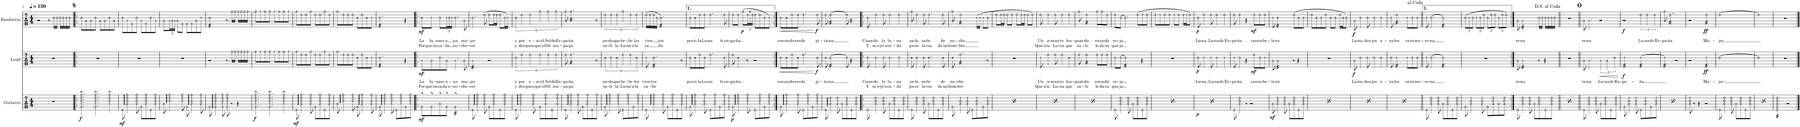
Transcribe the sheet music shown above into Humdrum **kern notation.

**kern	**dynam	**kern	**text	**text	**dynam	**kern	**text	**text	**dynam
*part3	*part3	*part2	*part2	*part2	*part2	*part1	*part1	*part1	*part1
*staff3	*staff3	*staff2	*staff2	*staff2	*staff2	*staff1	*staff1	*staff1	*staff1
*I"Guitarra	*	*I"Laúd	*	*	*	*I"Bandurria	*	*	*
*stria6	*	*stria6	*	*	*	*stria6	*	*	*
*	*	*	*	*	*	*	*	*	*
*k[b-e-]	*	*k[b-e-]	*	*	*	*k[f#]	*	*	*
*M4/4	*	*M4/4	*	*	*	*M4/4	*	*	*
*MM130	*	*MM130	*	*	*	*MM130	*	*	*
=1	=1	=1	=1	=1	=1	=1	=1	=1	=1
1r	.	1r	.	.	.	2r	.	.	.
.	.	.	.	.	.	8r	.	.	.
.	.	.	.	.	.	16cc-\LL	.	.	.
.	.	.	.	.	.	16cc-\JJ	.	.	.
.	.	.	.	.	.	16cc-\LL	.	.	.
.	.	.	.	.	.	16cc-\	.	.	.
.	.	.	.	.	.	16cc-\	.	.	.
.	.	.	.	.	.	16cc-\JJ	.	.	.
=2!|:	=2!|:	=2!|:	=2!|:	=2!|:	=2!|:	=2!|:	=2!|:	=2!|:	=2!|:
!	!LO:DY:b	!	!	!	!	!	!	!	!
4.BBn\^ 4.E-\^ 4.A\^ 4.Bn\^ 4.f#X\^	f	1r	.	.	.	8cc-\L	.	.	.
.	.	.	.	.	.	8b-\	.	.	.
.	.	.	.	.	.	8a\	.	.	.
4.BB\^ 4.E-\^ 4.A\^ 4.B\^ 4.f#\^	.	.	.	.	.	8cc-\J	.	.	.
.	.	.	.	.	.	8b-\L	.	.	.
.	.	.	.	.	.	8a\	.	.	.
4E-X\^ 4A\^ 4B\^ 4f#\^	.	.	.	.	.	8cc-\	.	.	.
.	.	.	.	.	.	8b-\J	.	.	.
=3	=3	=3	=3	=3	=3	=3	=3	=3	=3
!	!LO:DY:b	!	!	!	!	!	!	!	!
8FF-X\	mf	1r	.	.	.	8cc-\L	.	.	.
4En\:: 4G\:: 4c-X\:: 4e\::	.	.	.	.	.	8g\	.	.	.
.	.	.	.	.	.	8e\	.	.	.
8E\ 8G\ 8Bn\ 8e\	.	.	.	.	.	8cc-X\J	.	.	.
8C-X\L	.	.	.	.	.	8g\L	.	.	.
8E\ 8G\ 8B\ 8e\	.	.	.	.	.	8e\	.	.	.
8FF-\	.	.	.	.	.	8b\	.	.	.
8E\ 8G\ 8B\ 8e\J	.	.	.	.	.	8g\J	.	.	.
=4	=4	=4	=4	=4	=4	=4	=4	=4	=4
8D\	.	1r	.	.	.	8a\L	.	.	.
*	*	*	*	*	*	*Xbrackettup	*	*	*
4A\:: 4d\:: 4f#\::	.	.	.	.	.	24g\L	.	.	.
.	.	.	.	.	.	24a\	.	.	.
.	.	.	.	.	.	24g\JJ	.	.	.
.	.	.	.	.	.	8f#\L	.	.	.
8A\ 8d\ 8f#\	.	.	.	.	.	8e\J	.	.	.
8C\	.	.	.	.	.	8d#\L	.	.	.
4En\:: 4G\:: 4c\:: 4e\::	.	.	.	.	.	8e\	.	.	.
.	.	.	.	.	.	8f#\	.	.	.
8E\ 8G\ 8c\ 8e\	.	.	.	.	.	8cc\J	.	.	.
=5	=5	=5	=5	=5	=5	=5	=5	=5	=5
8C-X\	.	2r	.	.	.	2cc-\	.	.	.
4BB\:: 4E-X\:: 4A\:: 4c-X\:: 4f#\::	.	.	.	.	.	.	.	.	.
8BB\ 8E-\ 8A\ 8c-\ 8f#\	.	.	.	.	.	.	.	.	.
8BB\ 8E-\ 8A\ 8c-\ 8f#\	.	8r	.	.	.	8r	.	.	.
8r	.	16b\LL	.	.	.	16bb\LL	.	.	.
.	.	16b\JJ	.	.	.	16bb\JJ	.	.	.
4r	.	16b\LL	.	.	.	16bb\LL	.	.	.
.	.	16b\	.	.	.	16bb\	.	.	.
.	.	16b\	.	.	.	16bb\	.	.	.
.	.	16b\JJ	.	.	.	16bb\JJ	.	.	.
=6	=6	=6	=6	=6	=6	=6	=6	=6	=6
!	!LO:DY:b	!	!	!	!	!	!	!	!
4.BBn\^ 4.E-\^ 4.A\^ 4.Bn\^ 4.f#X\^	f	8cc-X\L	.	.	.	8ccc-X\L	.	.	.
.	.	8b-X\	.	.	.	8bb-X\	.	.	.
.	.	8a\	.	.	.	8aa\	.	.	.
4.BB\^ 4.E-\^ 4.A\^ 4.B\^ 4.f#\^	.	8cc-\J	.	.	.	8ccc-\J	.	.	.
.	.	8b-\L	.	.	.	8bb-\L	.	.	.
.	.	8a\	.	.	.	8aa\	.	.	.
4E-X\^ 4A\^ 4B\^ 4f#\^	.	8cc-\	.	.	.	8ccc-\	.	.	.
.	.	8b-\J	.	.	.	8bb-\J	.	.	.
=7	=7	=7	=7	=7	=7	=7	=7	=7	=7
!	!LO:DY:b	!	!	!	!	!	!	!	!
8FF-X\	mf	8cc-X\L	.	.	.	8ccc-X\L	.	.	.
4En\:: 4G\:: 4c-X\:: 4e\::	.	8g\	.	.	.	8gg\	.	.	.
.	.	8e\	.	.	.	8ee\	.	.	.
8E\ 8G\ 8Bn\ 8e\	.	8cc-X\J	.	.	.	8ccc-X\J	.	.	.
8C-X\L	.	8g\L	.	.	.	8gg\L	.	.	.
8E\ 8G\ 8B\ 8e\	.	8e\	.	.	.	8ee\	.	.	.
8FF-\	.	8b\	.	.	.	8bb\	.	.	.
8E\ 8G\ 8B\ 8e\J	.	8g\J	.	.	.	8gg\J	.	.	.
=8	=8	=8	=8	=8	=8	=8	=8	=8	=8
8D\	.	8a\L	.	.	.	8aa\L	.	.	.
4A\:: 4d\:: 4f#\::	.	8g\	.	.	.	8gg\	.	.	.
.	.	8f#\	.	.	.	8ff#\	.	.	.
8A\ 8d\ 8f#\	.	8e\J	.	.	.	8ee\J	.	.	.
8C\	.	8d#\L	.	.	.	8dd#\L	.	.	.
4En\:: 4G\:: 4c\:: 4e\::	.	8e\	.	.	.	8ee\	.	.	.
.	.	8d#\	.	.	.	8dd#\	.	.	.
8E\ 8G\ 8c\ 8e\	.	8c\J	.	.	.	8cc\J	.	.	.
=9	=9	=9	=9	=9	=9	=9	=9	=9	=9
8C-X\	.	2.c-\	.	.	.	2.cc-\	.	.	.
4E-X\:: 4A\:: 4c-X\:: 4f#\::	.	.	.	.	.	.	.	.	.
8E-\ 8A\ 8c-\ 8f#\	.	.	.	.	.	.	.	.	.
8GG-X\L	.	.	.	.	.	.	.	.	.
8E-\ 8A\ 8B\ 8f#\	.	.	.	.	.	.	.	.	.
8C-\	.	4r	.	.	.	4r	.	.	.
8E-\ 8A\ 8B\ 8f#\J	.	.	.	.	.	.	.	.	.
=10!|:	=10!|:	=10!|:	=10!|:	=10!|:	=10!|:	=10!|:	=10!|:	=10!|:	=10!|:
!	!LO:DY:b	!	!LO:LY:b	!LO:LY:b	!LO:DY:b	!	!LO:LY:b	!LO:LY:b	!LO:DY:b
8C-X^^\L	mf	8G\L	La	Por	mf	8cc-\L	La	Por	mf
!	!	!	!LO:LY:b	!LO:LY:b	!	!	!LO:LY:b	!LO:LY:b	!
8Cn^^\	.	8A\	lu	que'en	.	8cc\J	lu	que'en	.
!	!	!	!LO:LY:b	!LO:LY:b	!	!	!LO:LY:b	!LO:LY:b	!
8D^^\	.	8B\	-naes	ca-	.	8ee--\L	-naes	ca-	.
!	!	!	!LO:LY:b	!LO:LY:b	!	!	!LO:LY:b	!LO:LY:b	!
8C^^\J	.	8A\J	u-	-da'a-	.	24cc\L	u	-da	.
.	.	.	.	.	.	24dd\	.	.	.
.	.	.	.	.	.	24cc\JJ	.	.	.
!	!	!	!LO:LY:b	!LO:LY:b	!	!	!LO:LY:b	!LO:LY:b	!
2C-X^^\	.	4.G\	-na	-no-	.	4.cc-\	na	no-	.
!	!	!	!LO:LY:b	!LO:LY:b	!	!	!LO:LY:b	!LO:LY:b	!
.	.	8G-\	mu-	-che-	.	8b--\	mu-	-che-	.
=11	=11	=11	=11	=11	=11	=11	=11	=11	=11
!	!	!	!LO:LY:b	!LO:LY:b	!	!	!LO:LY:b	!LO:LY:b	!
8FF-X\	.	2G\	-jer	-cer	.	4.cc-\	-jer	-cer	.
4En\:: 4G\:: 4c-X\:: 4e\::	.	.	.	.	.	.	.	.	.
8E\ 8G\ 8Bn\ 8e\	.	.	.	.	.	(8ff-\	.	.	.
8C-X\L	.	2r	.	.	.	8gg-\L	.	.	.
8E\ 8G\ 8B\ 8e\	.	.	.	.	.	16gg\L	.	.	.
.	.	.	.	.	.	16gg-\JJ	.	.	.
8FF-\	.	.	.	.	.	8ff-\L	.	.	.
8E\ 8G\ 8B\ 8e\J	.	.	.	.	.	16ee--\L	.	.	.
.	.	.	.	.	.	16cc\JJ)	.	.	.
=12	=12	=12	=12	=12	=12	=12	=12	=12	=12
!	!	!	!LO:LY:b	!LO:LY:b	!	!	!	!	!
*	*	*	*	*	*	*brackettup	*	*	*
!	!	!	!	!	!	!	!LO:LY:b	!LO:LY:b	!
8FF-X\	.	6B\	y	y	.	6b\	y	y	.
4En\:: 4G\:: 4c-X\:: 4e\::	.	.	.	.	.	.	.	.	.
!	!	!	!LO:LY:b	!LO:LY:b	!	!	!LO:LY:b	!LO:LY:b	!
.	.	6e\	por	des-	.	6ee\	por	des-	.
!	!	!	!LO:LY:b	!LO:LY:b	!	!	!LO:LY:b	!LO:LY:b	!
.	.	6g\	e-	-pues	.	6gg\	e-	-pues	.
8E\ 8G\ 8Bn\ 8e\	.	.	.	.	.	.	.	.	.
!	!	!	!LO:LY:b	!LO:LY:b	!	!	!LO:LY:b	!LO:LY:b	!
8C-X\L	.	6g\	-so'el	que'el	.	6bb\	-so'el	que'el	.
8D\ 8A-X\ 8B\ 8e\	.	.	.	.	.	.	.	.	.
!	!	!	!LO:LY:b	!LO:LY:b	!	!	!LO:LY:b	!LO:LY:b	!
.	.	6g\	Sol	Sil	.	6bb\	Sol	Sil	.
8FF-\	.	.	.	.	.	.	.	.	.
!	!	!	!LO:LY:b	!LO:LY:b	!	!	!LO:LY:b	!LO:LY:b	!
.	.	6g\	deEs-	sea-	.	6bb\	deEs-	sea-	.
8D\ 8G#X\ 8B\ 8e\J	.	.	.	.	.	.	.	.	.
=13	=13	=13	=13	=13	=13	=13	=13	=13	=13
!	!	!	!LO:LY:b	!LO:LY:b	!	!	!LO:LY:b	!LO:LY:b	!
8FF-X\	.	8g\	-pa-	-pa-	.	8ccc-\	-pa-	-pa-	.
!	!	!	!LO:LY:b	!LO:LY:b	!	!	!LO:LY:b	!LO:LY:b	!
4F-X\:: 4A\:: 4c\:: 4e\::	.	2.g-\	-ña	-ga	.	2.bb--\	-ña	-ga	.
8F-\ 8A\ 8c\ 8e\	.	.	.	.	.	.	.	.	.
8AA\L	.	.	.	.	.	.	.	.	.
8F-\ 8A\ 8c\ 8e\	.	.	.	.	.	.	.	.	.
8FF-\	.	.	.	.	.	.	.	.	.
8F-\ 8A\ 8c\ 8e\J	.	8r	.	.	.	8r	.	.	.
=14	=14	=14	=14	=14	=14	=14	=14	=14	=14
!	!	!	!LO:LY:b	!LO:LY:b	!	!	!LO:LY:b	!LO:LY:b	!
8C-X\	.	6e-\	an-	sa-	.	6ff#\	an-	sa-	.
4E-X\:: 4A\:: 4c-X\:: 4f#\::	.	.	.	.	.	.	.	.	.
!	!	!	!LO:LY:b	!LO:LY:b	!	!	!LO:LY:b	!LO:LY:b	!
.	.	6e\	-da	-le	.	6gg\	-da	-le	.
!	!	!	!LO:LY:b	!LO:LY:b	!	!	!LO:LY:b	!LO:LY:b	!
.	.	6e-\	que	la	.	6ff#\	que	la	.
8E-\ 8A\ 8c-\ 8f#\	.	.	.	.	.	.	.	.	.
!	!	!	!LO:LY:b	!LO:LY:b	!	!	!LO:LY:b	!LO:LY:b	!
8GG-X\L	.	6f#\	be-	Lu-	.	6aa\	be-	Lu-	.
8E-\ 8A\ 8B\ 8f#\	.	.	.	.	.	.	.	.	.
!	!	!	!LO:LY:b	!LO:LY:b	!	!	!LO:LY:b	!LO:LY:b	!
.	.	6e\	-be	-na'a	.	6gg\	-be	-na'a	.
8C-\	.	.	.	.	.	.	.	.	.
!	!	!	!LO:LY:b	!LO:LY:b	!	!	!LO:LY:b	!LO:LY:b	!
.	.	6e-\	los	la	.	6ff#\	los	la	.
8E-\ 8A\ 8B\ 8f#\J	.	.	.	.	.	.	.	.	.
=15	=15	=15	=15	=15	=15	=15	=15	=15	=15
!	!	!	!LO:LY:b	!LO:LY:b	!	!	!LO:LY:b	!LO:LY:b	!
8FF-X\	.	8c\	vien-	ca-	.	(16ff-\LL	vien	ca	.
.	.	.	.	.	.	16gg-\	.	.	.
!	!	!	!LO:LY:b	!LO:LY:b	!	!	!	!	!
4En\:: 4G\:: 4c-X\:: 4e\::	.	2.c-\	-tos	-lle	.	16ff-\	.	.	.
.	.	.	.	.	.	16ee--\JJ	.	.	.
!	!	!	!	!	!	!	!LO:LY:b	!LO:LY:b	!
.	.	.	.	.	.	2.cc-\)	tos	lle	.
8E\ 8G\ 8Bn\ 8e\	.	.	.	.	.	.	.	.	.
8C-X\L	.	.	.	.	.	.	.	.	.
8E\ 8G\ 8B\ 8e\	.	.	.	.	.	.	.	.	.
8FF-\	.	.	.	.	.	.	.	.	.
8E\ 8G\ 8B\ 8e\J	.	8r	.	.	.	.	.	.	.
=16	=16	=16	=16	=16	=16	=16	=16	=16	=16
!	!	!	!LO:LY:b	!	!	!	!LO:LY:b	!	!
8C\	.	8c#\L	por	.	.	8dd-\L	por	.	.
!	!	!	!LO:LY:b	!	!	!	!LO:LY:b	!	!
4En\:: 4G\:: 4c\:: 4e\::	.	8e-\	si	.	.	8ee-\	si	.	.
!	!	!	!LO:LY:b	!	!	!	!LO:LY:b	!	!
.	.	8f-\	la	.	.	8ee\	la	.	.
!	!	!	!LO:LY:b	!	!	!	!LO:LY:b	!	!
8E\ 8G\ 8c\ 8e\	.	8e-\J	Lu-	.	.	8gg-\J	Lu-	.	.
!	!	!	!LO:LY:b	!	!	!	!LO:LY:b	!	!
8GG\L	.	4.e\	-na	.	.	4.gg\	-na	.	.
8E\ 8G\ 8c\ 8e\	.	.	.	.	.	.	.	.	.
8C\	.	.	.	.	.	.	.	.	.
!	!	!	!LO:LY:b	!	!	!	!LO:LY:b	!	!
8E\ 8G\ 8c\ 8e\J	.	8e-\	le'en-	.	.	8gg-\	le'en-	.	.
=17	=17	=17	=17	=17	=17	=17	=17	=17	=17
!	!LO:DY:b	!	!LO:LY:b	!	!	!	!LO:LY:b	!	!
8C-X\	p	8e\	-ga-	.	.	8gg\L	-ga-	.	.
!	!	!	!LO:LY:b	!	!	!	!LO:LY:b	!	!
4E-X\:: 4A\:: 4c-X\:: 4f#\::	.	4e-\	-ña...	.	.	8gg-\J	-ña...	.	.
!	!	!	!	!	!	!	!	!	!LO:DY:b
.	.	.	.	.	.	(8bb--\L	.	.	p
*	*	*	*	*	*	*Xbrackettup	*	*	*
8E-\ 8A\ 8c-\ 8f#\	.	8r	.	.	.	24gg\L	.	.	.
.	.	.	.	.	.	24aa\	.	.	.
.	.	.	.	.	.	24gg\JJ	.	.	.
8GG-X\L	.	2r	.	.	.	8gg-\L	.	.	.
8E-\ 8A\ 8B\ 8f#\	.	.	.	.	.	8ff-\	.	.	.
8C-\	.	.	.	.	.	8ee--\	.	.	.
8E-\ 8A\ 8B\ 8f#\J	.	.	.	.	.	8cc\J)	.	.	.
=18:|!	=18:|!	=18:|!	=18:|!	=18:|!	=18:|!	=18:|!	=18:|!	=18:|!	=18:|!
!	!	!	!LO:LY:b	!	!LO:HP:b	!	!LO:LY:b	!	!LO:HP:b
8C\	.	8d-\L	con	.	<	8dd-\L	con	.	<
!	!	!	!LO:LY:b	!	!	!	!LO:LY:b	!	!
4En\:: 4G\:: 4c\:: 4e\::	.	8e-\	an-	.	.	8ee-\	an-	.	.
!	!	!	!LO:LY:b	!	!	!	!LO:LY:b	!	!
.	.	8f-\	-da-	.	.	8ff-\	-da-	.	.
!	!	!	!LO:LY:b	!	!	!	!LO:LY:b	!	!
8E\ 8G\ 8c\ 8e\	.	8e-\J	-res	.	.	8gg-\J	-res	.	.
!	!	!	!LO:LY:b	!	!	!	!LO:LY:b	!	!
8GG-X\L	.	4.f-\	de	.	.	4.gg\	de	.	.
8E-\ 8A\ 8B\ 8f#\	.	.	.	.	.	.	.	.	.
8C-\	.	.	.	.	.	.	.	.	.
!	!	!	!LO:LY:b	!	!LO:DY:n=1:b	!	!LO:LY:b	!	!LO:DY:n=1:b
8E-\ 8A\ 8B\ 8f#\J	.	8e-\	gi-	.	[ f	8gg-\	gi-	.	[ f
=19	=19	=19	=19	=19	=19	=19	=19	=19	=19
!	!	!	!LO:LY:b	!	!	!	!LO:LY:b	!	!
8FF-X\	.	8e-\	-ta-	.	.	8gg-\	-ta-	.	.
!	!	!	!LO:LY:b	!	!	!	!LO:LY:b	!	!
4En\:: 4G#X\:: 4c-X\::	.	[2d-\	-na	.	.	[2ff-\	-na	.	.
8E\ 8G#\ 8Bn\	.	.	.	.	.	.	.	.	.
8D\L	.	.	.	.	.	.	.	.	.
8D\ 8A\ 8d\	.	8d-\]	.	.	.	8ff-\]	.	.	.
8FF#X\	.	4r	.	.	.	4r	.	.	.
8D\ 8A\ 8d\J	.	.	.	.	.	.	.	.	.
=20!|:	=20!|:	=20!|:	=20!|:	=20!|:	=20!|:	=20!|:	=20!|:	=20!|:	=20!|:
!	!	!	!LO:LY:b	!LO:LY:b	!	!	!LO:LY:b	!LO:LY:b	!
8GG\	.	8d\	Cuan-	Y	.	8ee--\	Cuan-	Y	.
!	!	!	!LO:LY:b	!LO:LY:b	!	!	!LO:LY:b	!LO:LY:b	!
4D\ 4G\ 4c-X\	.	4d\	-do	se'o-	.	4gg\	-do	se'o-	.
!	!	!	!LO:LY:b	!LO:LY:b	!	!	!LO:LY:b	!LO:LY:b	!
8D\ 8G\ 8c-\	.	8d\	la	-ye'a	.	8gg\	la	-ye'a	.
!	!	!	!LO:LY:b	!LO:LY:b	!	!	!LO:LY:b	!LO:LY:b	!
8D\L	.	4d\	lu-	ca-	.	4gg\	lu-	ca-	.
8D\ 8G\ 8c-\	.	.	.	.	.	.	.	.	.
!	!	!	!LO:LY:b	!LO:LY:b	!	!	!LO:LY:b	!LO:LY:b	!
8GG\	.	4d\	-na	-da	.	4gg-\	-na	-da	.
8D\ 8G\ 8c-\J	.	.	.	.	.	.	.	.	.
=21	=21	=21	=21	=21	=21	=21	=21	=21	=21
!	!	!	!LO:LY:b	!LO:LY:b	!	!	!LO:LY:b	!LO:LY:b	!
8GG\	.	8e-\	sa-	pa-	.	8bb--\	sa-	pa-	.
!	!	!	!LO:LY:b	!LO:LY:b	!	!	!LO:LY:b	!LO:LY:b	!
4D\ 4G\ 4c-X\	.	4e-\	-le,	-so	.	4gg\	-le,	-so	.
!	!	!	!LO:LY:b	!LO:LY:b	!	!	!LO:LY:b	!LO:LY:b	!
8D\ 8G\ 8c-\	.	8e-\	sa-	la	.	8gg\	sa-	la	.
!	!	!	!LO:LY:b	!LO:LY:b	!	!	!LO:LY:b	!LO:LY:b	!
8D\L	.	4.e-\	-le	voz	.	4.gg\	-le	voz	.
8F\ 8G\ 8c-\	.	.	.	.	.	.	.	.	.
8GG\	.	.	.	.	.	.	.	.	.
!	!	!	!LO:LY:b	!LO:LY:b	!	!	!LO:LY:b	!LO:LY:b	!
8F\ 8G\ 8c-\J	.	8e-\	de	de'un	.	8gg-\	de	de'un	.
=22	=22	=22	=22	=22	=22	=22	=22	=22	=22
!	!	!	!LO:LY:b	!LO:LY:b	!	!	!LO:LY:b	!LO:LY:b	!
8C\	.	8e-\	no-	hom-	.	8bb--\	no-	hom-	.
!	!	!	!LO:LY:b	!LO:LY:b	!	!	!LO:LY:b	!LO:LY:b	!
4En\ 4G\ 4c\	.	2.f-\	-che	-bre	.	2gg\	-che	-bre	.
8E\ 8G\ 8c\	.	.	.	.	.	.	.	.	.
8GG\L	.	.	.	.	.	.	.	.	.
8E\ 8G\ 8c\	.	.	.	.	.	(16cc\LL	.	.	.
.	.	.	.	.	.	16cc\JJ	.	.	.
8C\	.	.	.	.	.	8cc\L	.	.	.
8E\ 8G\ 8c\J	.	8r	.	.	.	8ee--\J	.	.	.
=23	=23	=23	=23	=23	=23	=23	=23	=23	=23
8C\	.	1r	.	.	.	8ee\L	.	.	.
4En\ 4G\ 4c\	.	.	.	.	.	16ee\L	.	.	.
.	.	.	.	.	.	16ee\JJ	.	.	.
.	.	.	.	.	.	8ff-\L	.	.	.
8E\ 8G\ 8c\	.	.	.	.	.	8gg-\J	.	.	.
8GG\L	.	.	.	.	.	8gg\L	.	.	.
8E\ 8G\ 8c\	.	.	.	.	.	16gg\L	.	.	.
.	.	.	.	.	.	16gg\JJ	.	.	.
8C\	.	.	.	.	.	8gg\L	.	.	.
8E\ 8G\ 8c\J	.	.	.	.	.	8gg-\J)	.	.	.
=24	=24	=24	=24	=24	=24	=24	=24	=24	=24
!	!	!	!LO:LY:b	!LO:LY:b	!	!	!LO:LY:b	!LO:LY:b	!
8C\	.	8c\	Un	Que'a	.	8ff-\	Un	Que'a	.
!	!	!	!LO:LY:b	!LO:LY:b	!	!	!LO:LY:b	!LO:LY:b	!
4En\ 4G\ 4c\	.	4e\	a-	la	.	4gg\	a-	la	.
!	!	!	!LO:LY:b	!LO:LY:b	!	!	!LO:LY:b	!LO:LY:b	!
8E\ 8G\ 8c\	.	8e\	-man-	Lu-	.	8gg\	-man-	Lu-	.
!	!	!	!LO:LY:b	!LO:LY:b	!	!	!LO:LY:b	!LO:LY:b	!
8GG\L	.	4e\	-te	-na	.	4gg\	-te	-na	.
8E\ 8G\ 8c\	.	.	.	.	.	.	.	.	.
!	!	!	!LO:LY:b	!LO:LY:b	!	!	!LO:LY:b	!LO:LY:b	!
8C\	.	4e-\	lea-	que	.	4gg-\	lea-	que	.
8E\ 8G\ 8c\J	.	.	.	.	.	.	.	.	.
=25	=25	=25	=25	=25	=25	=25	=25	=25	=25
!	!	!	!LO:LY:b	!LO:LY:b	!	!	!LO:LY:b	!LO:LY:b	!
8C\	.	8g-\	-guar-	sa-	.	8bb--\	-guar-	sa-	.
!	!	!	!LO:LY:b	!LO:LY:b	!	!	!LO:LY:b	!LO:LY:b	!
4En\ 4G\ 4c\	.	2e\	-da	-le	.	2gg\	-da	-le	.
8E\ 8G\ 8c\	.	.	.	.	.	.	.	.	.
8GG\L	.	.	.	.	.	.	.	.	.
!	!	!	!LO:LY:b	!LO:LY:b	!	!	!LO:LY:b	!LO:LY:b	!
8E\ 8G\ 8c\	.	8f#\L	en	le	.	8aa\L	en	le	.
!	!	!	!LO:LY:b	!LO:LY:b	!	!	!LO:LY:b	!LO:LY:b	!
8C\	.	8g\	ca-	da	.	8ccc-\	ca-	da	.
!	!	!	!LO:LY:b	!LO:LY:b	!	!	!LO:LY:b	!LO:LY:b	!
8E\ 8G\ 8c\J	.	8e\J	-da	su	.	8gg\J	-da	su	.
=26	=26	=26	=26	=26	=26	=26	=26	=26	=26
!	!	!	!LO:LY:b	!LO:LY:b	!	!	!LO:LY:b	!LO:LY:b	!
8GG\	.	8d\L	re-	que-	.	8ff-\L	re-	que-	.
!	!	!	!LO:LY:b	!LO:LY:b	!	!	!LO:LY:b	!LO:LY:b	!
4D\ 4G\ 4c-X\	.	[8d\J	-ja	-ja	.	[8dd\J	-ja	-ja	.
.	.	2d\]	.	.	.	4.ee--\]	.	.	.
8D\ 8G\ 8c-\	.	.	.	.	.	.	.	.	.
8D\L	.	.	.	.	.	.	.	.	.
8D\ 8G\ 8c-\	.	.	.	.	.	(8ff#\L	.	.	.
8GG\	.	4r	.	.	.	8ff\	.	.	.
8D\ 8G\ 8c-\J	.	.	.	.	.	8ee\J	.	.	.
=27	=27	=27	=27	=27	=27	=27	=27	=27	=27
8GG\	.	1r	.	.	.	8ff#\L	.	.	.
4D\ 4G\ 4c-X\	.	.	.	.	.	8ff\	.	.	.
.	.	.	.	.	.	8ee\	.	.	.
8D\ 8G\ 8c-\	.	.	.	.	.	8ff#\J	.	.	.
8D\L	.	.	.	.	.	8ff\L	.	.	.
8D\ 8G\ 8c-\	.	.	.	.	.	8ee\J	.	.	.
8GG\	.	.	.	.	.	16gg-\LL	.	.	.
.	.	.	.	.	.	16ff\J	.	.	.
8D\ 8G\ 8c-\J	.	.	.	.	.	8ee\J)	.	.	.
=28	=28	=28	=28	=28	=28	=28	=28	=28	=28
!	!	!	!LO:LY:b	!	!LO:DY:b	!	!LO:LY:b	!	!LO:DY:b
8GG\	.	8B\	Lu-	.	p	8cc-\	Lu-	.	p
!	!	!	!LO:LY:b	!	!	!	!LO:LY:b	!	!
4D\ 4G\ 4c-X\	.	4c\	-na,	.	.	4ff-\	-na,	.	.
!	!	!	!LO:LY:b	!	!	!	!LO:LY:b	!	!
8D\ 8G\ 8c-\	.	8c\	Lu-	.	.	8ff-\	Lu-	.	.
!	!	!	!LO:LY:b	!	!	!	!LO:LY:b	!	!
8D\L	.	4c\	-na	.	.	4ff-\	-na	.	.
8D\ 8G\ 8c-\	.	.	.	.	.	.	.	.	.
!	!	!	!LO:LY:b	!	!	!	!LO:LY:b	!	!
8GG\	.	4c\	de'Es-	.	.	4ff-\	de'Es-	.	.
8D\ 8G\ 8c-\J	.	.	.	.	.	.	.	.	.
=29	=29	=29	=29	=29	=29	=29	=29	=29	=29
!	!	!	!LO:LY:b	!	!	!	!LO:LY:b	!	!
8GG\	.	8c\	-pa-	.	.	8ff-\	-pa-	.	.
!	!	!	!LO:LY:b	!	!	!	!LO:LY:b	!	!
4D\ 4G\ 4c-X\	.	4d\	-ña	.	.	4gg-\	-ña	.	.
8r	.	4r	.	.	.	4r	.	.	.
2r	.	.	.	.	.	.	.	.	.
!	!	!	!LO:LY:b	!	!LO:DY:b	!	!LO:LY:b	!	!LO:DY:b
.	.	8e\L	cas-	.	mf	8gg\L	cas-	.	mf
!	!	!	!LO:LY:b	!	!	!	!LO:LY:b	!	!
.	.	8d\	-ca-	.	.	8gg-\	-ca-	.	.
!	!	!	!LO:LY:b	!	!	!	!LO:LY:b	!	!
.	.	8c\J	-be-	.	.	8ff-\J	-be-	.	.
=30	=30	=30	=30	=30	=30	=30	=30	=30	=30
!	!LO:DY:b	!	!LO:LY:b	!	!	!	!LO:LY:b	!	!
8D\	mf	8A\	-le-	.	.	8cc\	-le-	.	.
!	!	!	!LO:LY:b	!	!	!	!LO:LY:b	!	!
4D\ 4A\ 4d\	.	2A\	-ra	.	.	2ee--\	-ra	.	.
8D\ 8A\ 8d\	.	.	.	.	.	.	.	.	.
8D\L	.	.	.	.	.	.	.	.	.
8D\ 8A\ 8d\	.	8r	.	.	.	(8ee\L	.	.	.
8GG-X\	.	4r	.	.	.	8ee-\	.	.	.
8D\ 8A\ 8d\J	.	.	.	.	.	8dd\J	.	.	.
=31	=31	=31	=31	=31	=31	=31	=31	=31	=31
!	!LO:DY:b	!	!	!	!	!	!	!	!
8D\	mf	1r	.	.	.	8ee\L	.	.	.
4D\ 4A\ 4d\	.	.	.	.	.	8ee-\	.	.	.
.	.	.	.	.	.	8dd\	.	.	.
8D\ 8A\ 8d\	.	.	.	.	.	8ee\J	.	.	.
8D\L	.	.	.	.	.	8ee-\L	.	.	.
8D\ 8A\ 8d\	.	.	.	.	.	8dd\J	.	.	.
8GG-X\	.	.	.	.	.	16ee\LL	.	.	.
.	.	.	.	.	.	16ee-\J	.	.	.
8D\ 8A\ 8d\J	.	.	.	.	.	8dd\J)	.	.	.
=32	=32	=32	=32	=32	=32	=32	=32	=32	=32
!	!LO:DY:b	!	!LO:LY:b	!	!LO:DY:b	!	!LO:LY:b	!	!LO:DY:b
8D\	mf	8A\	Lu-	.	f	8b--\	Lu-	.	f
!	!	!	!LO:LY:b	!	!	!	!LO:LY:b	!	!
4D\ 4A\ 4d\	.	4c-\	-na	.	.	4ee--\	-na	.	.
!	!	!	!LO:LY:b	!	!	!	!LO:LY:b	!	!
8D\ 8A\ 8d\	.	8c-\	deo-	.	.	8dd\	deo-	.	.
!	!	!	!LO:LY:b	!	!	!	!LO:LY:b	!	!
8D\L	.	4c-\	-jos	.	.	4dd\	-jos	.	.
8D\ 8A\ 8d\	.	.	.	.	.	.	.	.	.
!	!	!	!LO:LY:b	!	!	!	!LO:LY:b	!	!
8GG-X\	.	4c-\	a-	.	.	4dd\	a-	.	.
8D\ 8A\ 8d\J	.	.	.	.	.	.	.	.	.
=33	=33	=33	=33	=33	=33	=33	=33	=33	=33
!	!LO:DY:b	!	!LO:LY:b	!	!	!	!LO:LY:b	!	!
8D\	mf	8c-\	-zu-	.	.	8dd\	-zu-	.	.
!	!	!	!LO:LY:b	!	!	!	!LO:LY:b	!	!
4D\ 4A\ 4d\	.	2c\	-les	.	.	2ff-\	-les	.	.
8D\ 8A\ 8d\	.	.	.	.	.	.	.	.	.
8D\L	.	.	.	.	.	.	.	.	.
!	!	!	!LO:LY:b	!	!	!	!LO:LY:b	!	!
8D\ 8A\ 8d\	.	8c\L	ca-	.	.	8cc\L	ca-	.	.
!	!	!	!LO:LY:b	!	!	!	!LO:LY:b	!	!
8GG-X\	.	8d\	-ra	.	.	8dd\	-ra	.	.
!	!	!	!LO:LY:b	!	!	!	!LO:LY:b	!	!
8D\ 8A\ 8d\J	.	8B\J	mo-	.	.	8cc-\J	mo-	.	.
=34||	=34||	=34||	=34||	=34||	=34||	=34||	=34||	=34||	=34||
!	!	!	!LO:LY:b	!	!	!	!LO:LY:b	!	!
8GG\	.	8c\	-re-	.	.	8cc\	-re-	.	.
!	!	!	!LO:LY:b	!	!	!	!LO:LY:b	!	!
4D\ 4G\ 4c-X\	.	[4.e--\	-na	.	.	[4.ee--\	-na	.	.
8D\ 8G\ 8c-\	.	.	.	.	.	.	.	.	.
8D\L	.	2e--\]	.	.	.	2ee--\]	.	.	.
8D\ 8G\ 8c-\	.	.	.	.	.	.	.	.	.
8GG\	.	.	.	.	.	.	.	.	.
8D\ 8G\ 8c-\J	.	.	.	.	.	.	.	.	.
=35	=35	=35	=35	=35	=35	=35	=35	=35	=35
8C\	.	1r	.	.	.	(12cc-\L	.	.	.
.	.	.	.	.	.	12cc\	.	.	.
4En\ 4G\ 4c\	.	.	.	.	.	.	.	.	.
.	.	.	.	.	.	12dd\J	.	.	.
.	.	.	.	.	.	12cc\L	.	.	.
.	.	.	.	.	.	12dd\	.	.	.
8E\ 8G\ 8c\	.	.	.	.	.	.	.	.	.
.	.	.	.	.	.	12ee\J	.	.	.
8AA\L	.	.	.	.	.	12dd\L	.	.	.
.	.	.	.	.	.	12ee\	.	.	.
8F#X\ 8A\ 8d\	.	.	.	.	.	.	.	.	.
.	.	.	.	.	.	12gg-\J	.	.	.
8D\	.	.	.	.	.	12dd\L	.	.	.
.	.	.	.	.	.	12ee\	.	.	.
8F#\ 8A\ 8d\J	.	.	.	.	.	.	.	.	.
.	.	.	.	.	.	12gg-\J)	.	.	.
=36:|!	=36:|!	=36:|!	=36:|!	=36:|!	=36:|!	=36:|!	=36:|!	=36:|!	=36:|!
!	!	!	!LO:LY:b	!	!	!	!LO:LY:b	!	!
8GG\	.	8B--\	-re-	.	.	8b--\	-re-	.	.
!	!	!	!LO:LY:b	!	!	!	!LO:LY:b	!	!
4D\ 4G\ 4c-X\	.	2G\	-na	.	.	2g\	-na	.	.
8D\ 8G\ 8c-\	.	.	.	.	.	.	.	.	.
8D\L	.	.	.	.	.	.	.	.	.
8D\ 8G\ 8c-\	.	8r	.	.	.	16cc-\LL	.	.	.
.	.	.	.	.	.	16cc-\JJ	.	.	.
8GG\	.	4r	.	.	.	16cc-\LL	.	.	.
.	.	.	.	.	.	16cc-\	.	.	.
8D\ 8G\ 8c-\J	.	.	.	.	.	16cc-\	.	.	.
.	.	.	.	.	.	16cc-\JJ	.	.	.
=37||	=37||	=37||	=37||	=37||	=37||	=37||	=37||	=37||	=37||
8GG\	.	1r	.	.	.	1r	.	.	.
4D\ 4G\ 4c-X\	.	.	.	.	.	.	.	.	.
8D\ 8G\ 8c-\	.	.	.	.	.	.	.	.	.
8D\L	.	.	.	.	.	.	.	.	.
8D\ 8G\ 8c-\	.	.	.	.	.	.	.	.	.
8GG\	.	.	.	.	.	.	.	.	.
8D\ 8G\ 8c-\J	.	.	.	.	.	.	.	.	.
=38||	=38||	=38||	=38||	=38||	=38||	=38||	=38||	=38||	=38||
!	!	!	!LO:LY:b	!	!	!	!LO:LY:b	!	!
8GG\	.	8B--\	-re-	.	.	8b--\	-re-	.	.
!	!	!	!LO:LY:b	!	!	!	!LO:LY:b	!	!
4D\ 4G\ 4c-X\	.	4.G\	-na	.	.	4.g\	-na	.	.
8D\ 8G\ 8c-\	.	.	.	.	.	.	.	.	.
!	!	!	!LO:LY:b	!	!LO:HP:b	!	!	!	!
8D\L	.	6G\	Lu-	.	<	2r	.	.	.
8D\ 8G\ 8c-\	.	.	.	.	.	.	.	.	.
!	!	!	!LO:LY:b	!	!	!	!	!	!
.	.	6A\	-na	.	.	.	.	.	.
8GG\	.	.	.	.	.	.	.	.	.
!	!	!	!LO:LY:b	!	!	!	!	!	!
.	.	6B\	de'Es-	.	.	.	.	.	.
8D\ 8G\ 8c-\J	.	.	.	.	.	.	.	.	.
.	.	.	.	.	[	.	.	.	.
=39	=39	=39	=39	=39	=39	=39	=39	=39	=39
!	!	!	!LO:LY:b	!	!LO:DY:b	!	!	!	!LO:DY:b
8C\	.	2c\	-pa-	.	f	2r	.	.	f
4En\ 4G\ 4c\	.	.	.	.	.	.	.	.	.
8E\ 8G\ 8c\	.	.	.	.	.	.	.	.	.
!	!	!	!LO:LY:b	!	!	!	!	!	!
*	*	*	*	*	*	*brackettup	*	*	*
!	!	!	!	!	!	!	!LO:LY:b	!	!
8GG\L	.	[2c\	-ña	.	.	6ee\	Lu-	.	.
8E\ 8G\ 8c\	.	.	.	.	.	.	.	.	.
!	!	!	!	!	!	!	!LO:LY:b	!	!
.	.	.	.	.	.	6gg\	-na	.	.
8C\	.	.	.	.	.	.	.	.	.
!	!	!	!	!	!	!	!LO:LY:b	!	!
.	.	.	.	.	.	6ff#\	de'Es-	.	.
8E\ 8G\ 8c\J	.	.	.	.	.	.	.	.	.
=40	=40	=40	=40	=40	=40	=40	=40	=40	=40
!	!	!	!	!	!	!	!LO:LY:b	!	!
8C\	.	2c\]	.	.	.	8aa\	-pa-	.	.
!	!	!	!	!	!	!	!LO:LY:b	!	!
4En\ 4G\ 4c\	.	.	.	.	.	2..gg\	-ña	.	.
8E\ 8G\ 8c\	.	.	.	.	.	.	.	.	.
8GG\L	.	2r	.	.	.	.	.	.	.
8E\ 8G\ 8c\	.	.	.	.	.	.	.	.	.
8C\	.	.	.	.	.	.	.	.	.
8E\ 8G\ 8c\J	.	.	.	.	.	.	.	.	.
=41	=41	=41	=41	=41	=41	=41	=41	=41	=41
8En\ 8G\ 8c\	.	2r	.	.	.	2r	.	.	.
8r	.	.	.	.	.	.	.	.	.
4r	.	.	.	.	.	.	.	.	.
!	!	!	!LO:LY:b	!	!LO:DY:b	!	!LO:LY:b	!	!LO:DY:b
2r	.	2c\	Mu-	.	ff	2gg\	Mu-	.	ff
=42	=42	=42	=42	=42	=42	=42	=42	=42	=42
!	!	!	!LO:LY:b	!	!	!	!LO:LY:b	!	!
8GG\	.	[1B	-jer	.	.	[1gg	-jer	.	.
4D\ 4G\ 4c-X\	.	.	.	.	.	.	.	.	.
8D\ 8G\ 8c-\	.	.	.	.	.	.	.	.	.
8D\L	.	.	.	.	.	.	.	.	.
8D\ 8G\ 8c-\	.	.	.	.	.	.	.	.	.
8GG\	.	.	.	.	.	.	.	.	.
8D\ 8G\ 8c-\J	.	.	.	.	.	.	.	.	.
=43	=43	=43	=43	=43	=43	=43	=43	=43	=43
8GG\	.	1B]	.	.	.	1gg]	.	.	.
4D\ 4G\ 4c-X\	.	.	.	.	.	.	.	.	.
8D\ 8G\ 8c-\	.	.	.	.	.	.	.	.	.
8D\L	.	.	.	.	.	.	.	.	.
8D\ 8G\ 8c-\	.	.	.	.	.	.	.	.	.
8GG\	.	.	.	.	.	.	.	.	.
8D\ 8G\ 8c-\J	.	.	.	.	.	.	.	.	.
=44	=44	=44	=44	=44	=44	=44	=44	=44	=44
2GG\ 2BBn\ 2D\ 2G\ 2c-X\	.	1r	.	.	.	1r	.	.	.
2r	.	.	.	.	.	.	.	.	.
==	==	==	==	==	==	==	==	==	==
*-	*-	*-	*-	*-	*-	*-	*-	*-	*-
